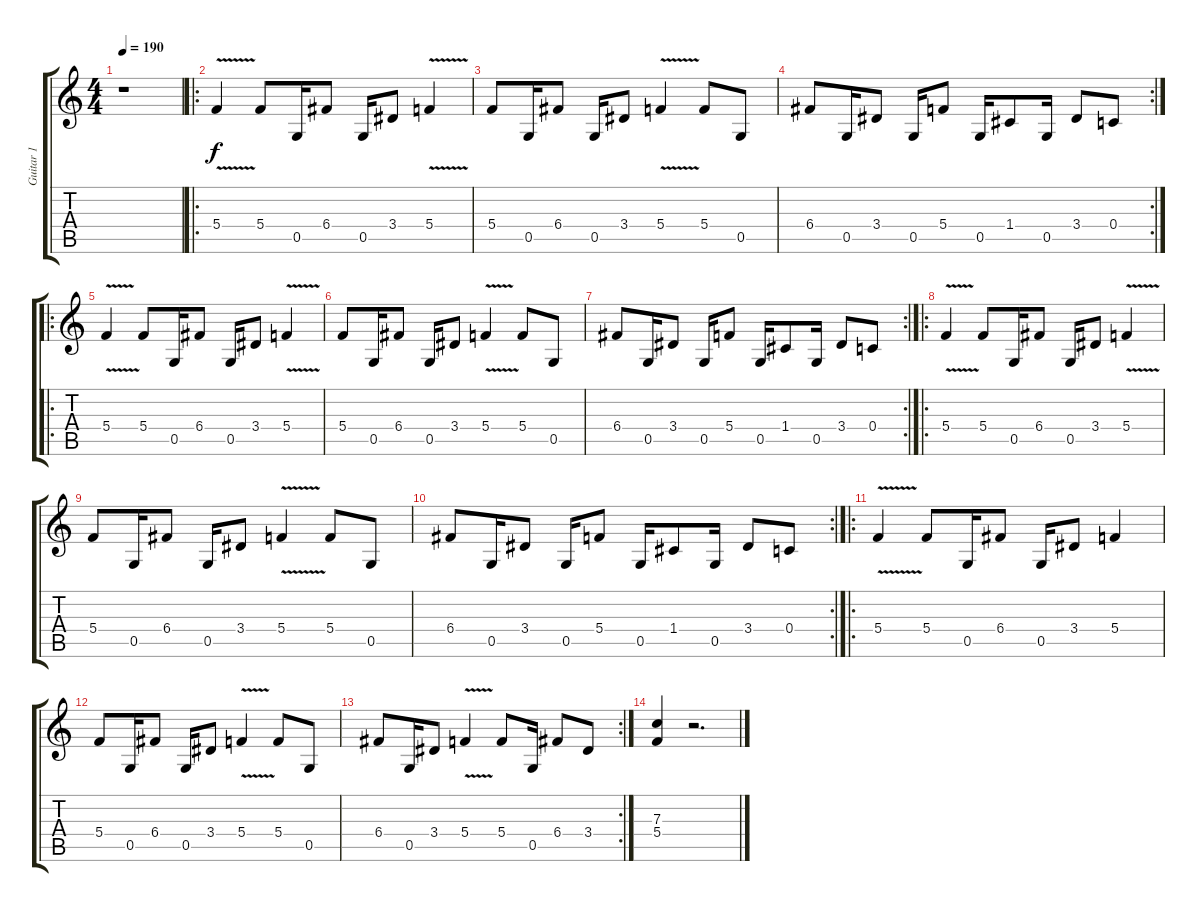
\track ("Guitar 1" "Guitar 1") {instrument distortionguitar}
\staff {score tabs}
\tuning (D4 A3 F3 C3 G2 C2) {hide}
\ts (4 4)
\tempo 190
\clef g2
\ks c
r.1{dy f} |
\ro
5.4{v}.4 5.4.8 0.5.16 6.4.8 0.5.16 3.4.8 5.4{v}.4 |
5.4.8 0.5.16 6.4.8 0.5.16 3.4.8 5.4{v}.4 5.4.8 0.5.8 |
\rc 2
6.4.8 0.5.16 3.4.8 0.5.16 5.4.8 0.5.16 1.4.8 0.5.16 3.4.8 0.4.8 |
\ro
5.4{v}.4 5.4.8 0.5.16 6.4.8 0.5.16 3.4.8 5.4{v}.4 |
5.4.8 0.5.16 6.4.8 0.5.16 3.4.8 5.4{v}.4 5.4.8 0.5.8 |
\rc 2
6.4.8 0.5.16 3.4.8 0.5.16 5.4.8 0.5.16 1.4.8 0.5.16 3.4.8 0.4.8 |
\ro
5.4{v}.4 5.4.8 0.5.16 6.4.8 0.5.16 3.4.8 5.4{v}.4 |
5.4.8 0.5.16 6.4.8 0.5.16 3.4.8 5.4{v}.4 5.4.8 0.5.8 |
\rc 2
6.4.8 0.5.16 3.4.8 0.5.16 5.4.8 0.5.16 1.4.8 0.5.16 3.4.8 0.4.8 |
\ro
5.4{v}.4 5.4.8 0.5.16 6.4.8 0.5.16 3.4.8 5.4.4 |
5.4.8 0.5.16 6.4.8 0.5.16 3.4.8 5.4{v}.4 5.4.8 0.5.8 |
\rc 2
6.4.8 0.5.16 3.4.8 5.4{v}.4 5.4.8 0.5.16 6.4.8 3.4.8 |
(7.3 5.4).4 r.2{d}
